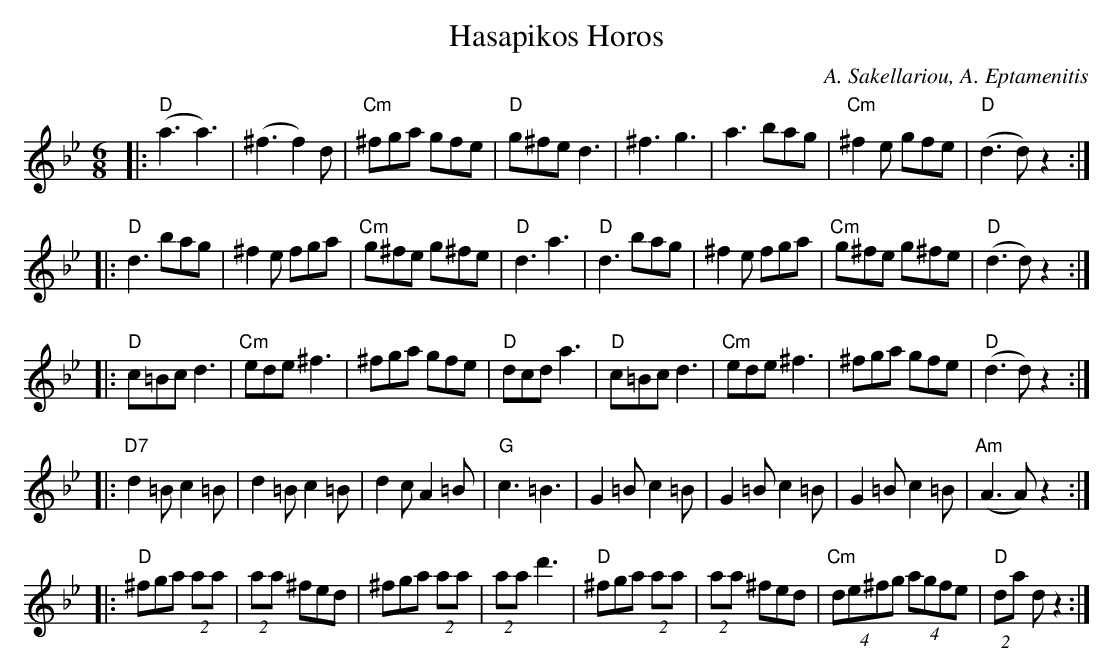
X:1
T: Hasapikos Horos
C: A. Sakellariou, A. Eptamenitis
M: 6/8
K: Gm
L: 1/8
|: "D"(a3 a3) | (^f3 f2)d | "Cm"^fga gfe | "D"g^fe d3 | ^f3 g3 | a3 bag | "Cm"^f2e gfe | "D"(d3 d)z2 :|
|: "D"d3 bag | ^f2e fga | "Cm"g^fe g^fe | "D"d3 a3 | "D"d3 bag | ^f2e fga | "Cm"g^fe g^fe | "D"(d3 d)z2 :|
|: "D"c=Bc d3 | "Cm"ede ^f3 | ^fga gfe | "D"dcd a3 | "D"c=Bc d3 | "Cm"ede ^f3 | ^fga gfe | "D"(d3 d)z2 :|
|: "D7"d2=B c2=B | d2=B c2=B | d2c A2=B | "G"c3 =B3 | G2=B c2=B | G2=B c2=B | G2=B c2=B | "Am"(A3 A)z2 :|
|: "D"^fga (2aa | (2aa ^fed | ^fga (2aa | (2aa d'3 | "D"^fga (2aa | (2aa ^fed | "Cm"(4de^fg (4agfe | "D"(2da dz2 :|
